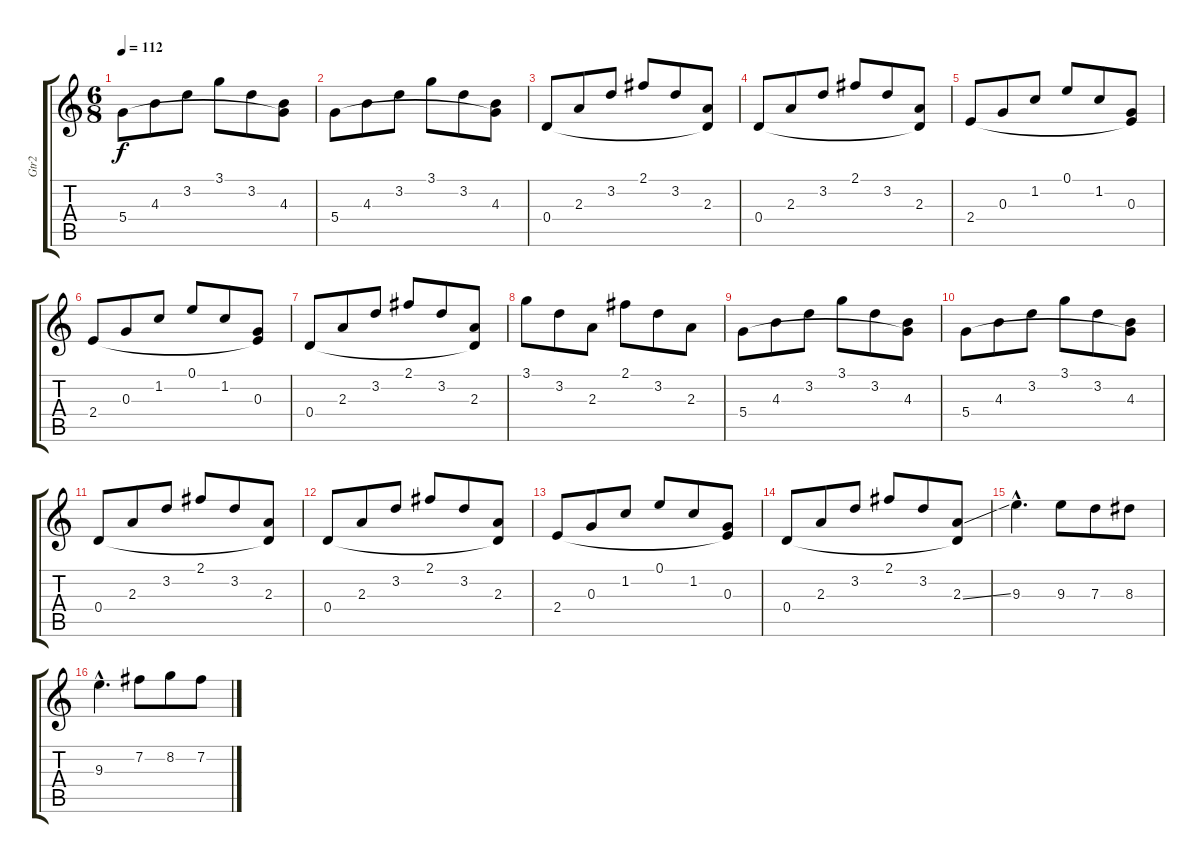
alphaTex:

\track ("Gtr2" "Gtr2") {instrument acousticguitarsteel}
\staff {score tabs}
\tuning (E4 B3 G3 D3 A2 E2) {hide}
\ts (6 8)
\tempo 112
\clef g2
\ks c
5.4.8{dy f} 4.3.8 3.2.8 3.1.8 3.2.8 (4.3 5.4{t}).8 |
5.4.8 4.3.8 3.2.8 3.1.8 3.2.8 (4.3 5.4{t}).8 |
0.4.8 2.3.8 3.2.8 2.1.8 3.2.8 (2.3 0.4{t}).8 |
0.4.8 2.3.8 3.2.8 2.1.8 3.2.8 (2.3 0.4{t}).8 |
2.4.8 0.3.8 1.2.8 0.1.8 1.2.8 (0.3 2.4{t}).8 |
2.4.8 0.3.8 1.2.8 0.1.8 1.2.8 (0.3 2.4{t}).8 |
0.4.8 2.3.8 3.2.8 2.1.8 3.2.8 (2.3 0.4{t}).8 |
3.1.8 3.2.8 2.3.8 2.1.8 3.2.8 2.3.8 |
5.4.8 4.3.8 3.2.8 3.1.8 3.2.8 (4.3 5.4{t}).8 |
5.4.8 4.3.8 3.2.8 3.1.8 3.2.8 (4.3 5.4{t}).8 |
0.4.8 2.3.8 3.2.8 2.1.8 3.2.8 (2.3 0.4{t}).8 |
0.4.8 2.3.8 3.2.8 2.1.8 3.2.8 (2.3 0.4{t}).8 |
2.4.8 0.3.8 1.2.8 0.1.8 1.2.8 (0.3 2.4{t}).8 |
0.4.8 2.3.8 3.2.8 2.1.8 3.2.8 (2.3{ss} 0.4{t}).8 |
9.3{hac}.4{d} 9.3.8 7.3.8 8.3.8 |
9.3{hac}.4{d} 7.2.8 8.2.8 7.2.8
